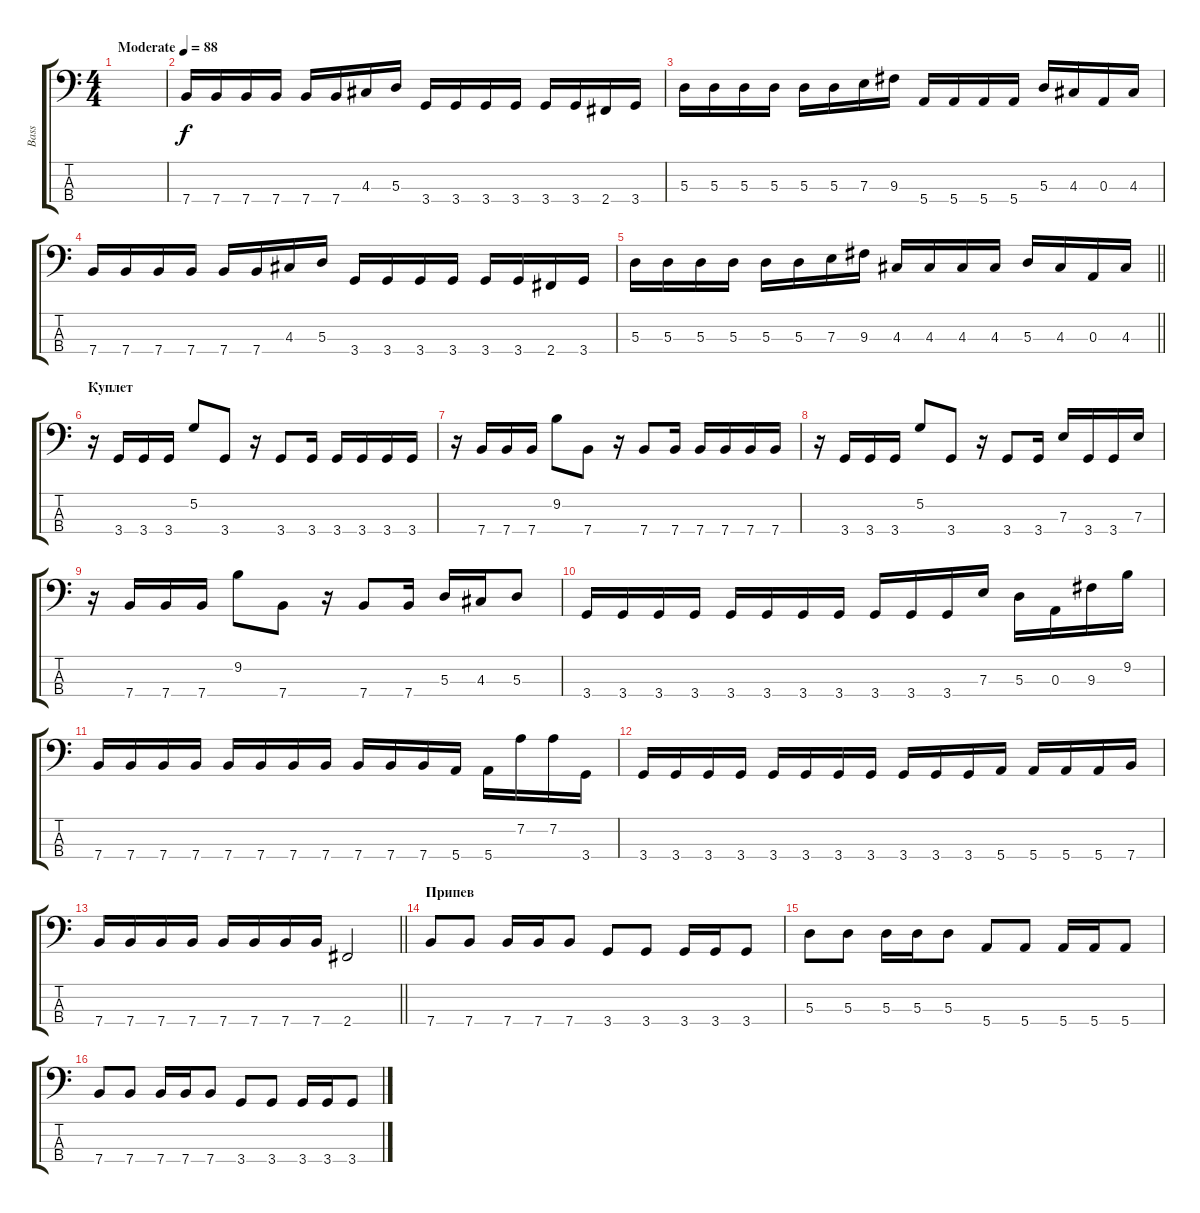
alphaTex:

\track ("Bass" "Bass") {instrument electricbasspick}
\staff {score tabs}
\tuning (G2 D2 A1 E1) {hide}
\ts (4 4)
\tempo (88 "Moderate")
\clef f4
\ks c
|
7.4.16 7.4.16 7.4.16 7.4.16 7.4.16 7.4.16 4.3.16 5.3.16 3.4.16 3.4.16 3.4.16 3.4.16 3.4.16 3.4.16 2.4.16 3.4.16 |
5.3.16 5.3.16 5.3.16 5.3.16 5.3.16 5.3.16 7.3.16 9.3.16 5.4.16 5.4.16 5.4.16 5.4.16 5.3.16 4.3.16 0.3.16 4.3.16 |
7.4.16 7.4.16 7.4.16 7.4.16 7.4.16 7.4.16 4.3.16 5.3.16 3.4.16 3.4.16 3.4.16 3.4.16 3.4.16 3.4.16 2.4.16 3.4.16 |
\barLineRight lightlight
5.3.16 5.3.16 5.3.16 5.3.16 5.3.16 5.3.16 7.3.16 9.3.16 4.3.16 4.3.16 4.3.16 4.3.16 5.3.16 4.3.16 0.3.16 4.3.16 |
\section ("" "Куплет")
r.16 3.4.16 3.4.16 3.4.16 5.2.8 3.4.8 r.16 3.4.8 3.4.16 3.4.16 3.4.16 3.4.16 3.4.16 |
r.16 7.4.16 7.4.16 7.4.16 9.2.8 7.4.8 r.16 7.4.8 7.4.16 7.4.16 7.4.16 7.4.16 7.4.16 |
r.16 3.4.16 3.4.16 3.4.16 5.2.8 3.4.8 r.16 3.4.8 3.4.16 7.3.16 3.4.16 3.4.16 7.3.16 |
r.16 7.4.16 7.4.16 7.4.16 9.2.8 7.4.8 r.16 7.4.8 7.4.16 5.3.16 4.3.16 5.3.8 |
3.4.16 3.4.16 3.4.16 3.4.16 3.4.16 3.4.16 3.4.16 3.4.16 3.4.16 3.4.16 3.4.16 7.3.16 5.3.16 0.3.16 9.3.16 9.2.16 |
7.4.16 7.4.16 7.4.16 7.4.16 7.4.16 7.4.16 7.4.16 7.4.16 7.4.16 7.4.16 7.4.16 5.4.16 5.4.16 7.2.16 7.2.16 3.4.16 |
3.4.16 3.4.16 3.4.16 3.4.16 3.4.16 3.4.16 3.4.16 3.4.16 3.4.16 3.4.16 3.4.16 5.4.16 5.4.16 5.4.16 5.4.16 7.4.16 |
\barLineRight lightlight
7.4.16 7.4.16 7.4.16 7.4.16 7.4.16 7.4.16 7.4.16 7.4.16 2.4.2 |
\section ("" "Припев")
7.4.8 7.4.8 7.4.16 7.4.16 7.4.8 3.4.8 3.4.8 3.4.16 3.4.16 3.4.8 |
5.3.8 5.3.8 5.3.16 5.3.16 5.3.8 5.4.8 5.4.8 5.4.16 5.4.16 5.4.8 |
7.4.8 7.4.8 7.4.16 7.4.16 7.4.8 3.4.8 3.4.8 3.4.16 3.4.16 3.4.8
